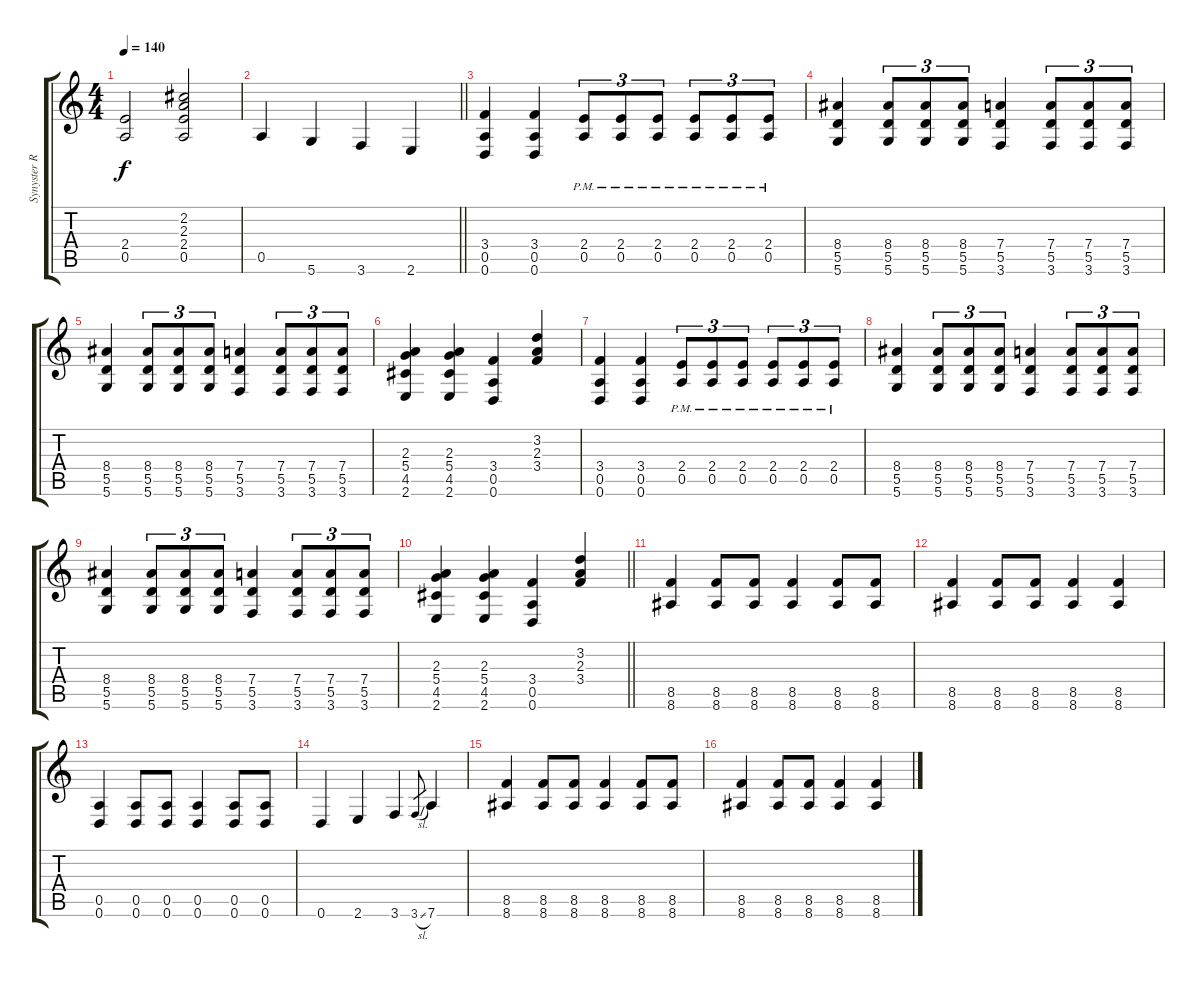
\track ("Synyster Rhy" "Synyster R") {instrument distortionguitar}
\staff {score tabs}
\tuning (E4 B3 G3 D3 A2 D2) {hide}
\ts (4 4)
\tempo 140
\clef g2
\ks c
(2.4 0.5).2{dy f} (2.2 2.3 2.4 0.5).2 |
\barLineRight lightlight
0.5.4 5.6.4 3.6.4 2.6.4 |
(3.4 0.5 0.6).4 (3.4 0.5 0.6).4 (2.4{pm} 0.5{pm}).8{tu (3 2)} (2.4{pm} 0.5{pm}).8{tu (3 2)} (2.4{pm} 0.5{pm}).8{tu (3 2)} (2.4{pm} 0.5{pm}).8{tu (3 2)} (2.4{pm} 0.5{pm}).8{tu (3 2)} (2.4{pm} 0.5{pm}).8{tu (3 2)} |
(8.4 5.5 5.6).4 (8.4 5.5 5.6).8{tu (3 2)} (8.4 5.5 5.6).8{tu (3 2)} (8.4 5.5 5.6).8{tu (3 2)} (7.4 5.5 3.6).4 (7.4 5.5 3.6).8{tu (3 2)} (7.4 5.5 3.6).8{tu (3 2)} (7.4 5.5 3.6).8{tu (3 2)} |
(8.4 5.5 5.6).4 (8.4 5.5 5.6).8{tu (3 2)} (8.4 5.5 5.6).8{tu (3 2)} (8.4 5.5 5.6).8{tu (3 2)} (7.4 5.5 3.6).4 (7.4 5.5 3.6).8{tu (3 2)} (7.4 5.5 3.6).8{tu (3 2)} (7.4 5.5 3.6).8{tu (3 2)} |
(2.3 5.4 4.5 2.6).4 (2.3 5.4 4.5 2.6).4 (3.4 0.5 0.6).4 (3.2 2.3 3.4).4 |
(3.4 0.5 0.6).4 (3.4 0.5 0.6).4 (2.4{pm} 0.5{pm}).8{tu (3 2)} (2.4{pm} 0.5{pm}).8{tu (3 2)} (2.4{pm} 0.5{pm}).8{tu (3 2)} (2.4{pm} 0.5{pm}).8{tu (3 2)} (2.4{pm} 0.5{pm}).8{tu (3 2)} (2.4{pm} 0.5{pm}).8{tu (3 2)} |
(8.4 5.5 5.6).4 (8.4 5.5 5.6).8{tu (3 2)} (8.4 5.5 5.6).8{tu (3 2)} (8.4 5.5 5.6).8{tu (3 2)} (7.4 5.5 3.6).4 (7.4 5.5 3.6).8{tu (3 2)} (7.4 5.5 3.6).8{tu (3 2)} (7.4 5.5 3.6).8{tu (3 2)} |
(8.4 5.5 5.6).4 (8.4 5.5 5.6).8{tu (3 2)} (8.4 5.5 5.6).8{tu (3 2)} (8.4 5.5 5.6).8{tu (3 2)} (7.4 5.5 3.6).4 (7.4 5.5 3.6).8{tu (3 2)} (7.4 5.5 3.6).8{tu (3 2)} (7.4 5.5 3.6).8{tu (3 2)} |
\barLineRight lightlight
(2.3 5.4 4.5 2.6).4 (2.3 5.4 4.5 2.6).4 (3.4 0.5 0.6).4 (3.2 2.3 3.4).4 |
(8.5 8.6).4 (8.5 8.6).8 (8.5 8.6).8 (8.5 8.6).4 (8.5 8.6).8 (8.5 8.6).8 |
(8.5 8.6).4 (8.5 8.6).8 (8.5 8.6).8 (8.5 8.6).4 (8.5 8.6).4 |
(0.5 0.6).4 (0.5 0.6).8 (0.5 0.6).8 (0.5 0.6).4 (0.5 0.6).8 (0.5 0.6).8 |
0.6.4 2.6.4 3.6.4 3.6{sl}.8{gr} 7.6.4 |
(8.5 8.6).4 (8.5 8.6).8 (8.5 8.6).8 (8.5 8.6).4 (8.5 8.6).8 (8.5 8.6).8 |
(8.5 8.6).4 (8.5 8.6).8 (8.5 8.6).8 (8.5 8.6).4 (8.5 8.6).4
